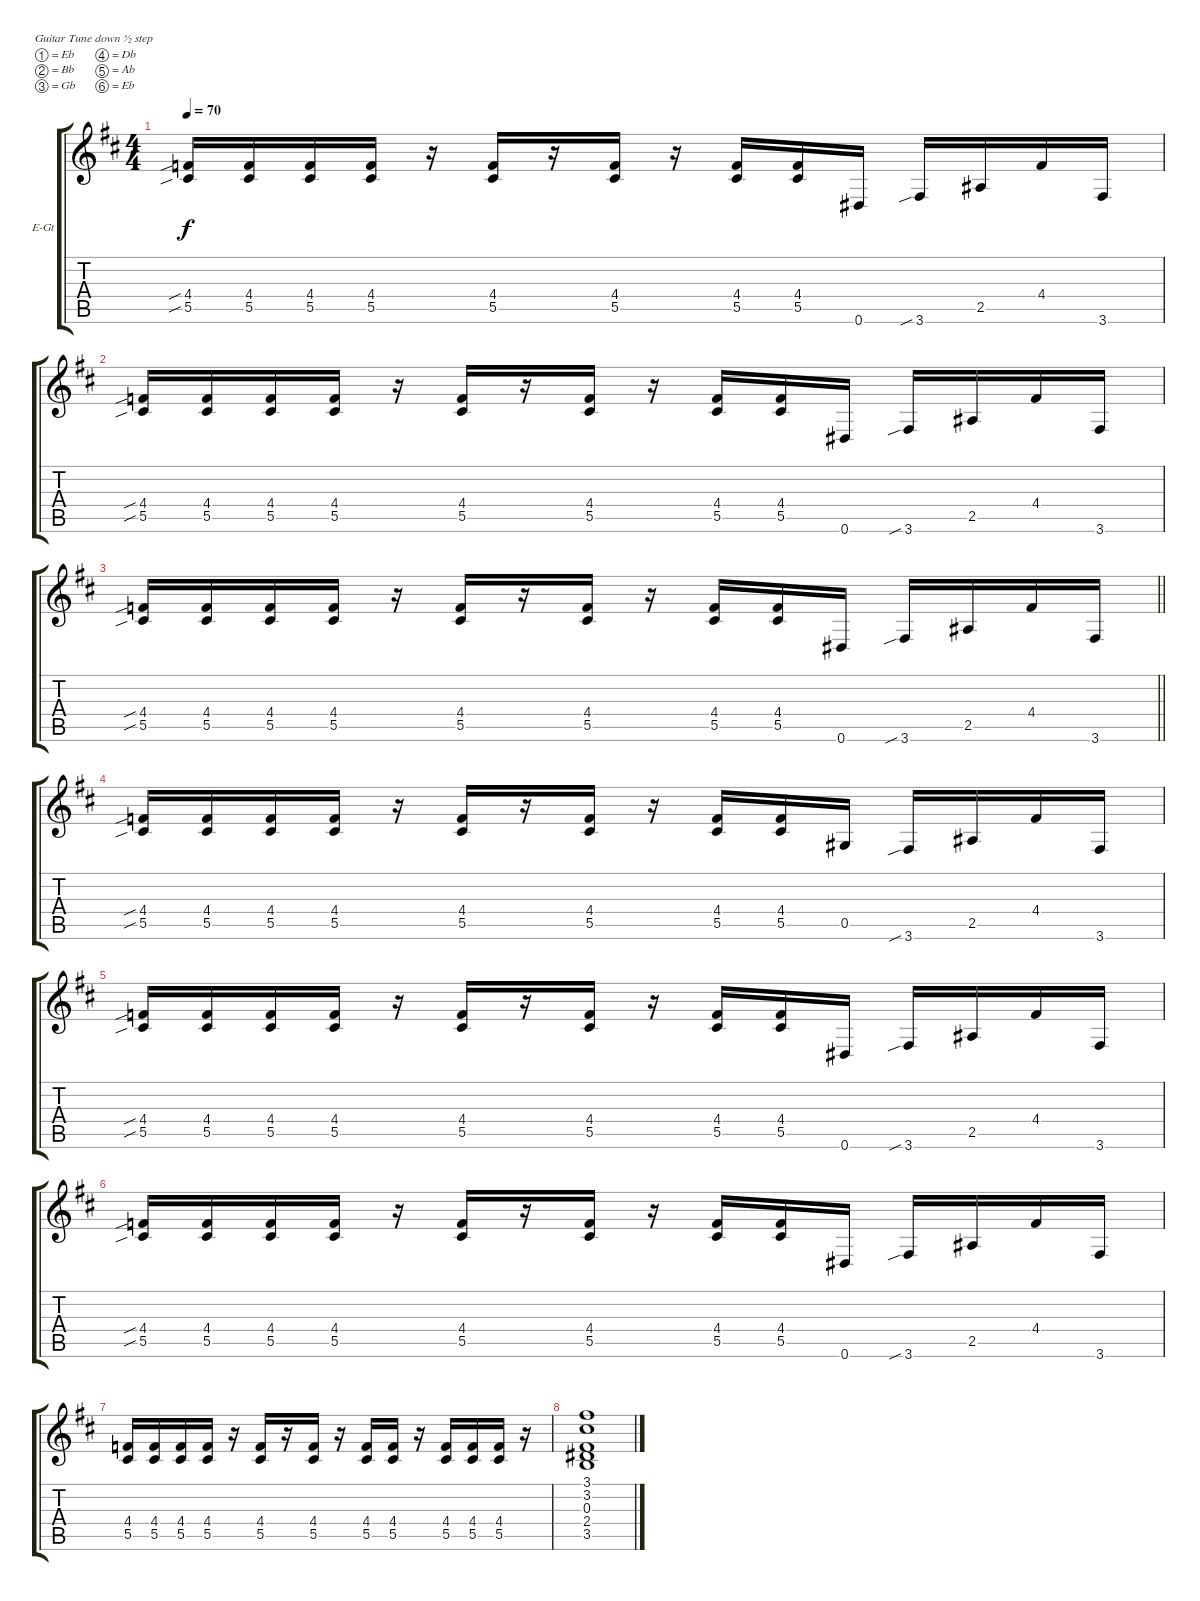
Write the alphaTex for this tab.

\bracketExtendMode groupsimilarinstruments
\firstSystemTrackNameOrientation horizontal
\otherSystemsTrackNameOrientation horizontal
\track ("Untitled" "E-Gt") {instrument overdrivenguitar}
\staff {score tabs}
\tuning (Eb4 Bb3 Gb3 Db3 Ab2 Eb2)
\ts (4 4)
\tempo 70
\clef g2
\ks d
(4.4{sib} 5.5{sib}).16{dy f} (4.4 5.5).16 (4.4 5.5).16 (4.4 5.5).16 r.16 (4.4 5.5).16 r.16 (4.4 5.5).16 r.16 (4.4 5.5).16 (4.4 5.5).16 0.6.16 3.6{sib}.16 2.5.16 4.4.16 3.6.16 |
(4.4{sib} 5.5{sib}).16 (4.4 5.5).16 (4.4 5.5).16 (4.4 5.5).16 r.16 (4.4 5.5).16 r.16 (4.4 5.5).16 r.16 (4.4 5.5).16 (4.4 5.5).16 0.6.16 3.6{sib}.16 2.5.16 4.4.16 3.6.16 |
\barLineRight lightlight
(4.4{sib} 5.5{sib}).16 (4.4 5.5).16 (4.4 5.5).16 (4.4 5.5).16 r.16 (4.4 5.5).16 r.16 (4.4 5.5).16 r.16 (4.4 5.5).16 (4.4 5.5).16 0.6.16 3.6{sib}.16 2.5.16 4.4.16 3.6.16 |
\section ("" " ")
(4.4{sib} 5.5{sib}).16 (4.4 5.5).16 (4.4 5.5).16 (4.4 5.5).16 r.16 (4.4 5.5).16 r.16 (4.4 5.5).16 r.16 (4.4 5.5).16 (4.4 5.5).16 0.5.16 3.6{sib}.16 2.5.16 4.4.16 3.6.16 |
(4.4{sib} 5.5{sib}).16 (4.4 5.5).16 (4.4 5.5).16 (4.4 5.5).16 r.16 (4.4 5.5).16 r.16 (4.4 5.5).16 r.16 (4.4 5.5).16 (4.4 5.5).16 0.6.16 3.6{sib}.16 2.5.16 4.4.16 3.6.16 |
(4.4{sib} 5.5{sib}).16 (4.4 5.5).16 (4.4 5.5).16 (4.4 5.5).16 r.16 (4.4 5.5).16 r.16 (4.4 5.5).16 r.16 (4.4 5.5).16 (4.4 5.5).16 0.6.16 3.6{sib}.16 2.5.16 4.4.16 3.6.16 |
(4.4 5.5).16 (4.4 5.5).16 (4.4 5.5).16 (4.4 5.5).16 r.16 (4.4 5.5).16 r.16 (4.4 5.5).16 r.16 (4.4 5.5).16 (4.4 5.5).16 r.16 (4.4 5.5).16 (4.4 5.5).16 (4.4 5.5).16 r.16 |
(3.1 3.2 0.3 2.4 3.5).1
